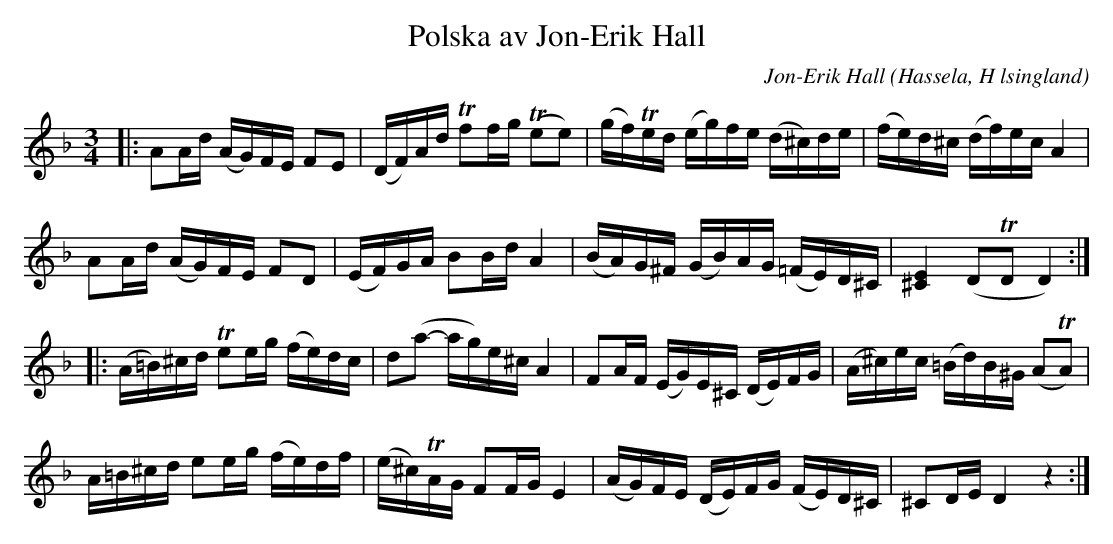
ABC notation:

X:1
T:Polska av Jon-Erik Hall
O:Hassela, H lsingland
C:Jon-Erik Hall
M:3/4
L:1/16
K:Dm
|:A2Ad (AG)FE F2E2|(DF)Ad Tf2fg (Te2e2)|(gf)Ted (eg)fe (d^c)de|(fe)d^c (df)ec A4|
A2Ad (AG)FE F2D2|(EF)GA B2Bd A4|(BA)G^F (GB)AG (=FE)D^C|[E^C]4 (D2TD2 D4):|
|:(A=B)^cd Te2eg (fe)dc|d2(a2- ag)e^c A4|F2AF (EG)E^C (DE)FG|(A^c)ec (=Bd)B^G (A2TA2)|
A=B^cd e2eg (fe)df|(e^c)TAG F2FG E4|(AG)FE (DE)FG (FE)D^C|^C2DE D4 z4:|
